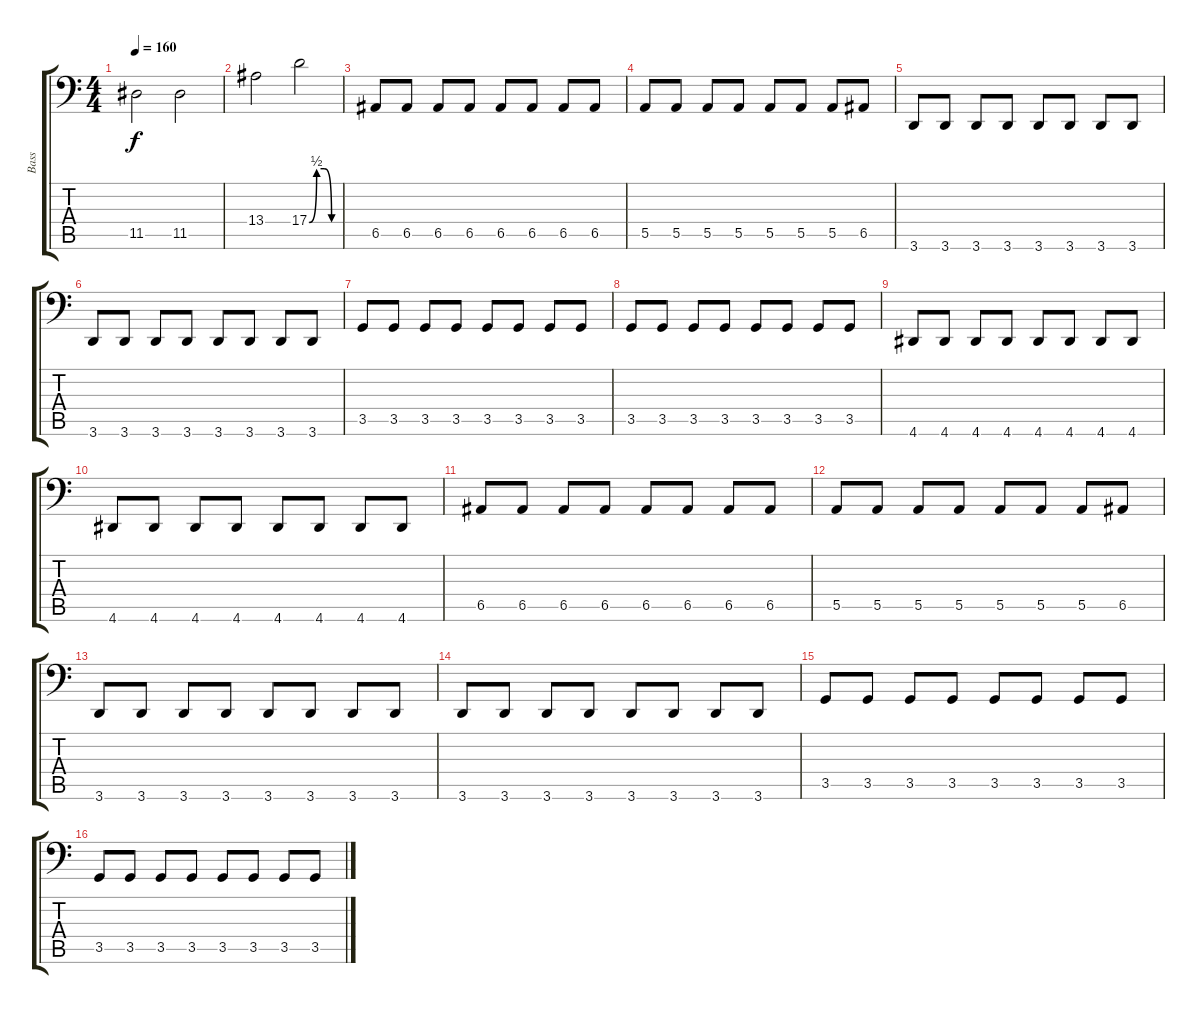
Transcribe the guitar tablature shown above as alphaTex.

\track ("Bass" "Bass") {instrument electricbassfinger}
\staff {score tabs}
\tuning (C3 G2 D2 A1 E1 B0) {hide}
\ts (4 4)
\tempo 160
\clef f4
\ks c
11.5.2{dy f} 11.5.2 |
13.4.2 17.4{be (custom 0 0 15 2 30 2 45 0 60 0)}.2 |
6.5.8 6.5.8 6.5.8 6.5.8 6.5.8 6.5.8 6.5.8 6.5.8 |
5.5.8 5.5.8 5.5.8 5.5.8 5.5.8 5.5.8 5.5.8 6.5.8 |
3.6.8 3.6.8 3.6.8 3.6.8 3.6.8 3.6.8 3.6.8 3.6.8 |
3.6.8 3.6.8 3.6.8 3.6.8 3.6.8 3.6.8 3.6.8 3.6.8 |
3.5.8 3.5.8 3.5.8 3.5.8 3.5.8 3.5.8 3.5.8 3.5.8 |
3.5.8 3.5.8 3.5.8 3.5.8 3.5.8 3.5.8 3.5.8 3.5.8 |
4.6.8 4.6.8 4.6.8 4.6.8 4.6.8 4.6.8 4.6.8 4.6.8 |
4.6.8 4.6.8 4.6.8 4.6.8 4.6.8 4.6.8 4.6.8 4.6.8 |
6.5.8 6.5.8 6.5.8 6.5.8 6.5.8 6.5.8 6.5.8 6.5.8 |
5.5.8 5.5.8 5.5.8 5.5.8 5.5.8 5.5.8 5.5.8 6.5.8 |
3.6.8 3.6.8 3.6.8 3.6.8 3.6.8 3.6.8 3.6.8 3.6.8 |
3.6.8 3.6.8 3.6.8 3.6.8 3.6.8 3.6.8 3.6.8 3.6.8 |
3.5.8 3.5.8 3.5.8 3.5.8 3.5.8 3.5.8 3.5.8 3.5.8 |
3.5.8 3.5.8 3.5.8 3.5.8 3.5.8 3.5.8 3.5.8 3.5.8
